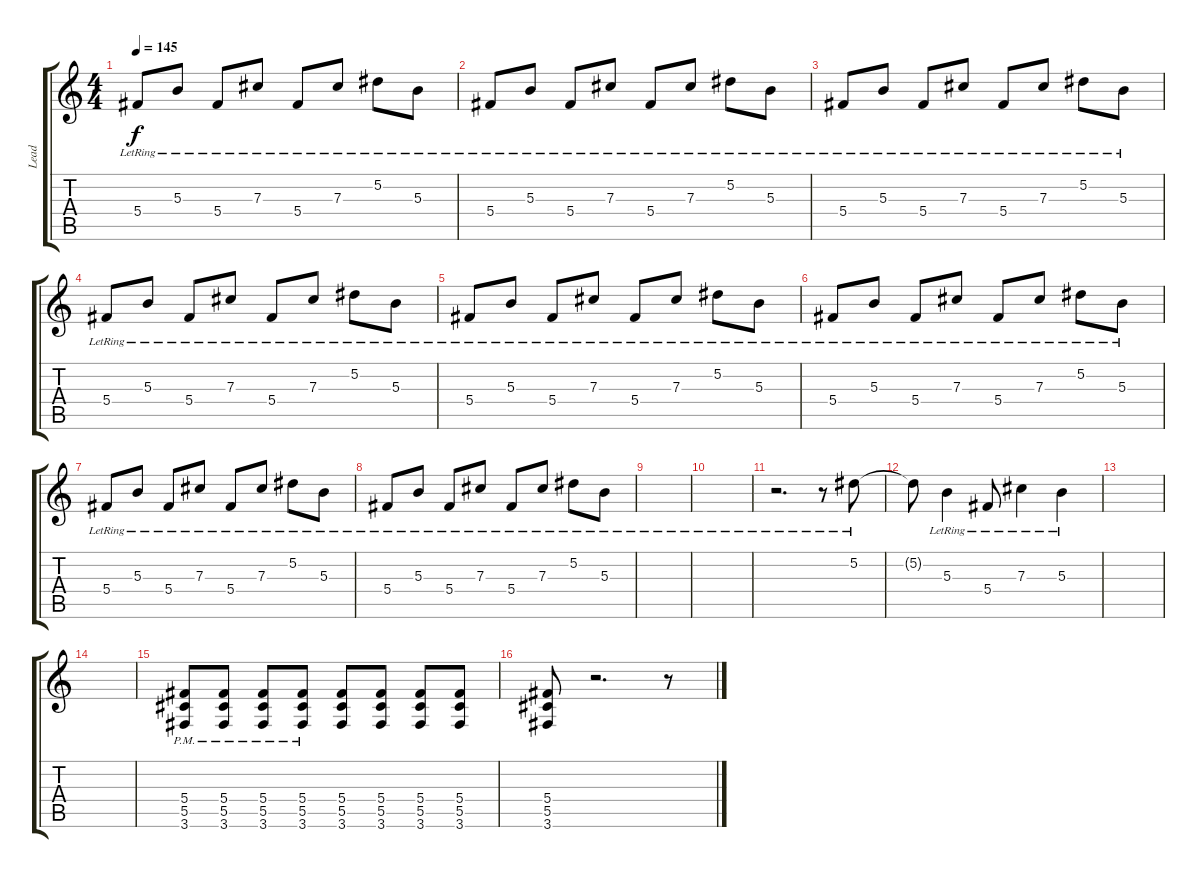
\track ("Lead" "Lead") {instrument acousticguitarsteel}
\staff {score tabs}
\tuning (Eb4 Bb3 Gb3 Db3 Ab2 Eb2) {hide}
\ts (4 4)
\tempo 145
\clef g2
\ks c
5.4{lr}.8{dy f} 5.3{lr}.8 5.4{lr}.8 7.3{lr}.8 5.4{lr}.8 7.3{lr}.8 5.2{lr}.8 5.3{lr}.8 |
5.4{lr}.8 5.3{lr}.8 5.4{lr}.8 7.3{lr}.8 5.4{lr}.8 7.3{lr}.8 5.2{lr}.8 5.3{lr}.8 |
5.4{lr}.8 5.3{lr}.8 5.4{lr}.8 7.3{lr}.8 5.4{lr}.8 7.3{lr}.8 5.2{lr}.8 5.3{lr}.8 |
5.4{lr}.8 5.3{lr}.8 5.4{lr}.8 7.3{lr}.8 5.4{lr}.8 7.3{lr}.8 5.2{lr}.8 5.3{lr}.8 |
5.4{lr}.8 5.3{lr}.8 5.4{lr}.8 7.3{lr}.8 5.4{lr}.8 7.3{lr}.8 5.2{lr}.8 5.3{lr}.8 |
5.4{lr}.8 5.3{lr}.8 5.4{lr}.8 7.3{lr}.8 5.4{lr}.8 7.3{lr}.8 5.2{lr}.8 5.3{lr}.8 |
5.4{lr}.8 5.3{lr}.8 5.4{lr}.8 7.3{lr}.8 5.4{lr}.8 7.3{lr}.8 5.2{lr}.8 5.3{lr}.8 |
5.4{lr}.8 5.3{lr}.8 5.4{lr}.8 7.3{lr}.8 5.4{lr}.8 7.3{lr}.8 5.2{lr}.8 5.3{lr}.8 |
|
|
r.2{d} r.8 5.2{lr}.8 |
5.2{t}.8 5.3{lr}.4 5.4{lr}.8 7.3{lr}.4 5.3{lr}.4 |
|
|
(5.4{pm} 5.5{pm} 3.6{pm}).8 (5.4{pm} 5.5{pm} 3.6{pm}).8 (5.4{pm} 5.5{pm} 3.6{pm}).8 (5.4{pm} 5.5{pm} 3.6{pm}).8 (5.4 5.5 3.6).8 (5.4 5.5 3.6).8 (5.4 5.5 3.6).8 (5.4 5.5 3.6).8 |
(5.4 5.5 3.6).8 r.2{d} r.8
